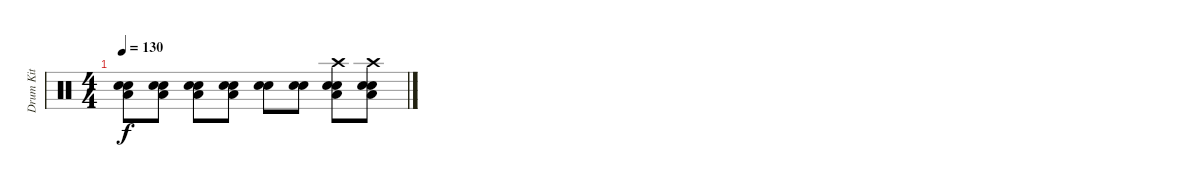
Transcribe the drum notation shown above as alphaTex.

\track ("Drum Kit" "Drum Kit") {instrument percussion}
\staff {score}
\articulation defaults
\ts (4 4)
\tempo 130
\clef neutral
\ks c
("Snare (hit) 2" "Low Floor Tom (hit)" "Snare (hit) 2").8{dy f} ("Snare (hit) 2" "Low Floor Tom (hit)" "Snare (hit) 2").8 ("Snare (hit) 2" "Low Floor Tom (hit)" "Snare (hit) 2").8 ("Snare (hit) 2" "Low Floor Tom (hit)" "Snare (hit) 2").8 ("Snare (hit) 2" "Snare (hit) 2").8 ("Snare (hit) 2" "Snare (hit) 2").8 ("Crash high (hit)" "Snare (hit) 2" "Low Floor Tom (hit)" "Snare (hit) 2").8 ("Crash high (hit)" "Snare (hit) 2" "Low Floor Tom (hit)" "Snare (hit) 2").8
